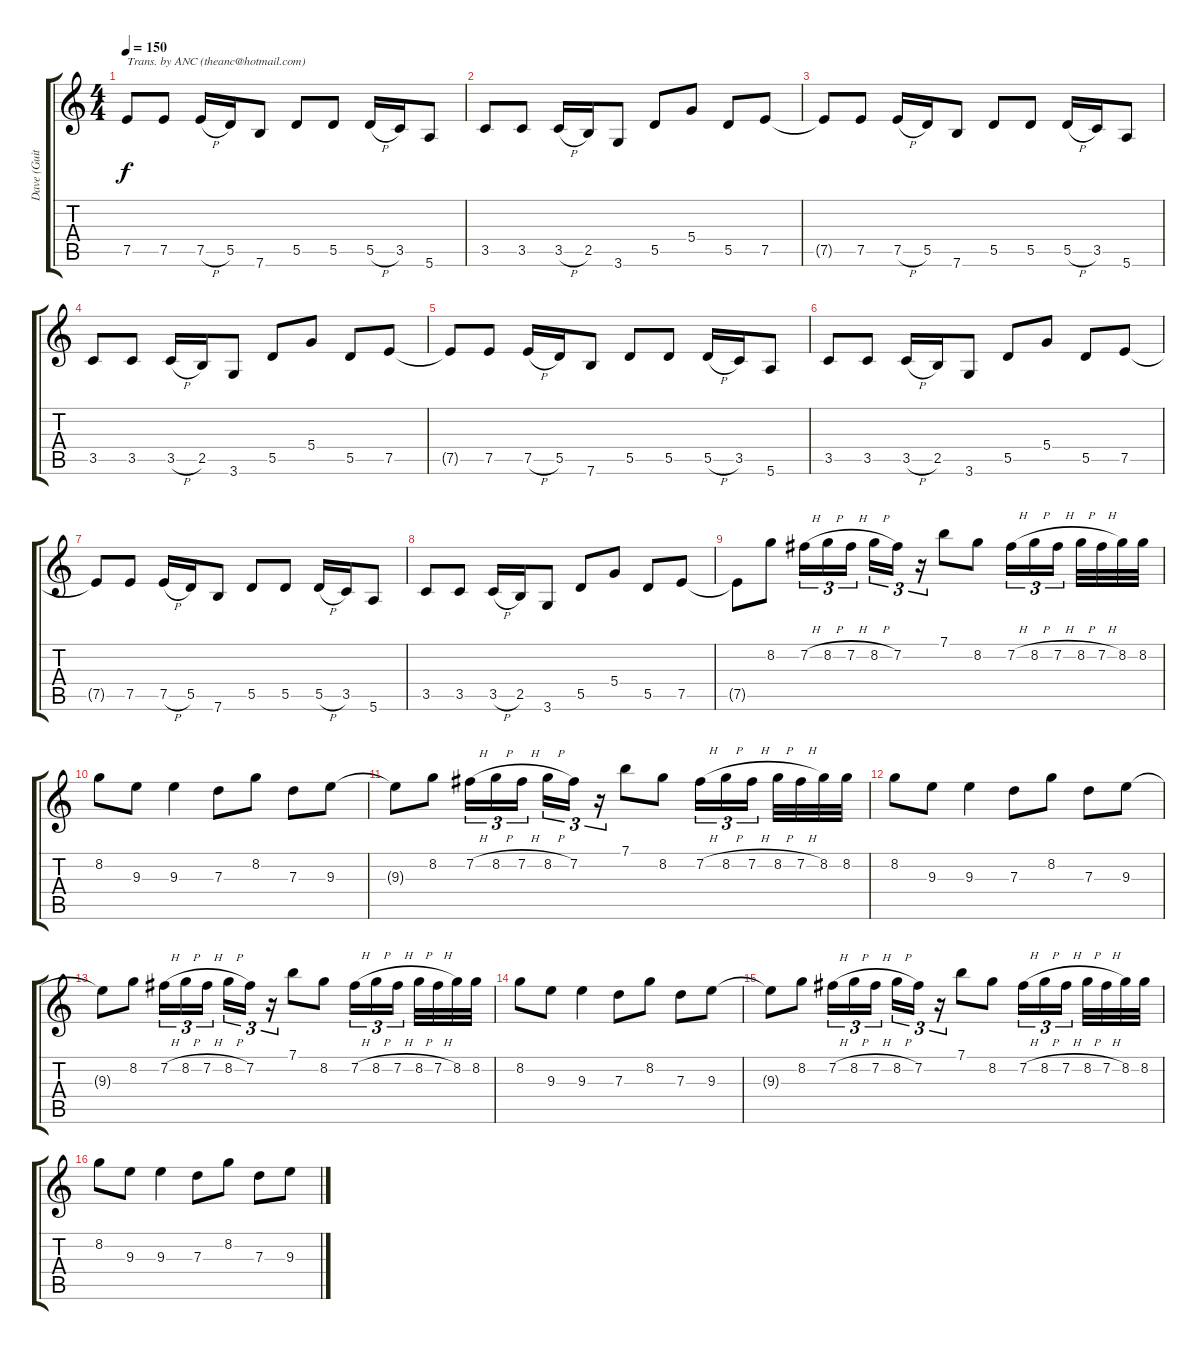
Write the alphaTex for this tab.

\track ("Dave (Guitar 1)" "Dave (Guit") {instrument distortionguitar}
\staff {score tabs}
\tuning (E4 B3 G3 D3 A2 E2) {hide}
\ts (4 4)
\tempo 150
\clef g2
\ks c
7.5.8{txt "Trans. by ANC (theanc@hotmail.com)" dy f instrument distortionguitar} 7.5.8 7.5{h}.16 5.5.16 7.6.8 5.5.8 5.5.8 5.5{h}.16 3.5.16 5.6.8 |
3.5.8 3.5.8 3.5{h}.16 2.5.16 3.6.8 5.5.8 5.4.8 5.5.8 7.5.8 |
7.5{t}.8 7.5.8 7.5{h}.16 5.5.16 7.6.8 5.5.8 5.5.8 5.5{h}.16 3.5.16 5.6.8 |
3.5.8 3.5.8 3.5{h}.16 2.5.16 3.6.8 5.5.8 5.4.8 5.5.8 7.5.8 |
7.5{t}.8 7.5.8 7.5{h}.16 5.5.16 7.6.8 5.5.8 5.5.8 5.5{h}.16 3.5.16 5.6.8 |
3.5.8 3.5.8 3.5{h}.16 2.5.16 3.6.8 5.5.8 5.4.8 5.5.8 7.5.8 |
7.5{t}.8 7.5.8 7.5{h}.16 5.5.16 7.6.8 5.5.8 5.5.8 5.5{h}.16 3.5.16 5.6.8 |
3.5.8 3.5.8 3.5{h}.16 2.5.16 3.6.8 5.5.8 5.4.8 5.5.8 7.5.8 |
7.5{t}.8 8.2.8 7.2{h}.16{tu (3 2)} 8.2{h}.16{tu (3 2)} 7.2{h}.16{tu (3 2)} 8.2{h}.16{tu (3 2)} 7.2.16{tu (3 2)} r.16{tu (3 2)} 7.1.8 8.2.8 7.2{h}.16{tu (3 2)} 8.2{h}.16{tu (3 2)} 7.2{h}.16{tu (3 2)} 8.2{h}.32 7.2{h}.32 8.2.32 8.2.32 |
8.2.8 9.3.8 9.3.4 7.3.8 8.2.8 7.3.8 9.3.8 |
9.3{t}.8 8.2.8 7.2{h}.16{tu (3 2)} 8.2{h}.16{tu (3 2)} 7.2{h}.16{tu (3 2)} 8.2{h}.16{tu (3 2)} 7.2.16{tu (3 2)} r.16{tu (3 2)} 7.1.8 8.2.8 7.2{h}.16{tu (3 2)} 8.2{h}.16{tu (3 2)} 7.2{h}.16{tu (3 2)} 8.2{h}.32 7.2{h}.32 8.2.32 8.2.32 |
8.2.8 9.3.8 9.3.4 7.3.8 8.2.8 7.3.8 9.3.8 |
9.3{t}.8 8.2.8 7.2{h}.16{tu (3 2)} 8.2{h}.16{tu (3 2)} 7.2{h}.16{tu (3 2)} 8.2{h}.16{tu (3 2)} 7.2.16{tu (3 2)} r.16{tu (3 2)} 7.1.8 8.2.8 7.2{h}.16{tu (3 2)} 8.2{h}.16{tu (3 2)} 7.2{h}.16{tu (3 2)} 8.2{h}.32 7.2{h}.32 8.2.32 8.2.32 |
8.2.8 9.3.8 9.3.4 7.3.8 8.2.8 7.3.8 9.3.8 |
9.3{t}.8 8.2.8 7.2{h}.16{tu (3 2)} 8.2{h}.16{tu (3 2)} 7.2{h}.16{tu (3 2)} 8.2{h}.16{tu (3 2)} 7.2.16{tu (3 2)} r.16{tu (3 2)} 7.1.8 8.2.8 7.2{h}.16{tu (3 2)} 8.2{h}.16{tu (3 2)} 7.2{h}.16{tu (3 2)} 8.2{h}.32 7.2{h}.32 8.2.32 8.2.32 |
8.2.8 9.3.8 9.3.4 7.3.8 8.2.8 7.3.8 9.3.8
